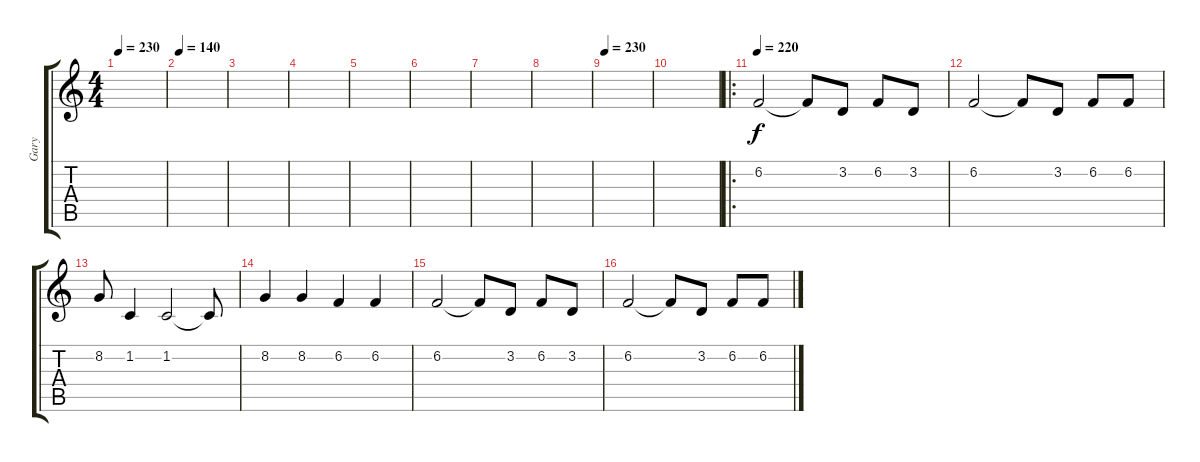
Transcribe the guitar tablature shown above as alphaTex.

\track ("Gary" "Gary") {instrument trombone}
\staff {score tabs}
\tuning (E4 B3 G3 D3 A2 E2) {hide}
\ts (4 4)
\tempo 230
\clef g2
\ks c
|
\tempo 120
\tempo 140
|
|
|
|
|
|
|
\tempo 230
|
|
\ro
\tempo 220
6.2.2 6.2{t}.8 3.2.8 6.2.8 3.2.8 |
6.2.2 6.2{t}.8 3.2.8 6.2.8 6.2.8 |
8.2.8 1.2.4 1.2.2 1.2{t}.8 |
8.2.4 8.2.4 6.2.4 6.2.4 |
6.2.2 6.2{t}.8 3.2.8 6.2.8 3.2.8 |
6.2.2 6.2{t}.8 3.2.8 6.2.8 6.2.8
